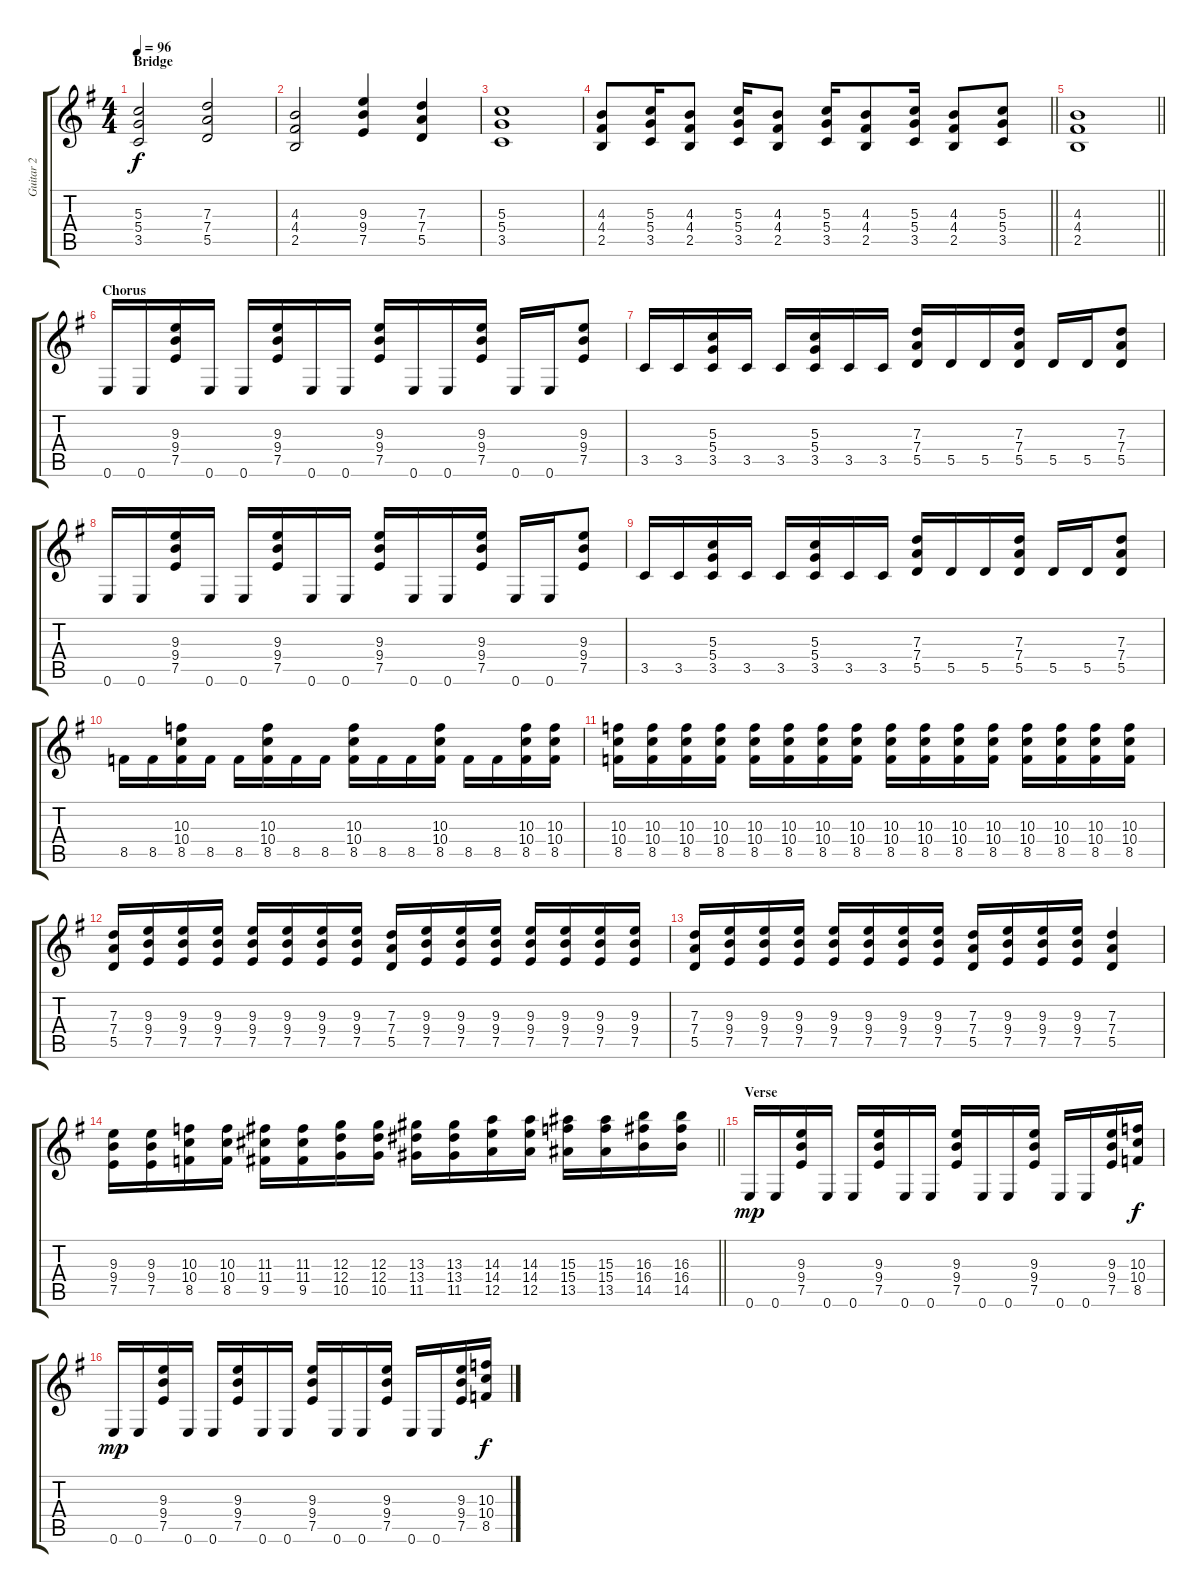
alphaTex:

\track ("Guitar 2" "Guitar 2") {instrument distortionguitar}
\staff {score tabs}
\tuning (E4 B3 G3 D3 A2 E2) {hide}
\ts (4 4)
\section ("" "Bridge")
\tempo 96
\clef g2
\ks g
(5.3 5.4 3.5).2{dy f} (7.3 7.4 5.5).2 |
(4.3 4.4 2.5).2 (9.3 9.4 7.5).4 (7.3 7.4 5.5).4 |
(5.3 5.4 3.5).1 |
\barLineRight lightlight
(4.3 4.4 2.5).8 (5.3 5.4 3.5).16 (4.3 4.4 2.5).8 (5.3 5.4 3.5).16 (4.3 4.4 2.5).8 (5.3 5.4 3.5).16 (4.3 4.4 2.5).8 (5.3 5.4 3.5).16 (4.3 4.4 2.5).8 (5.3 5.4 3.5).8 |
\barLineRight lightlight
(4.3 4.4 2.5).1 |
\section ("" "Chorus")
0.6.16 0.6.16 (9.3 9.4 7.5).16 0.6.16 0.6.16 (9.3 9.4 7.5).16 0.6.16 0.6.16 (9.3 9.4 7.5).16 0.6.16 0.6.16 (9.3 9.4 7.5).16 0.6.16 0.6.16 (9.3 9.4 7.5).8 |
3.5.16 3.5.16 (5.3 5.4 3.5).16 3.5.16 3.5.16 (5.3 5.4 3.5).16 3.5.16 3.5.16 (7.3 7.4 5.5).16 5.5.16 5.5.16 (7.3 7.4 5.5).16 5.5.16 5.5.16 (7.3 7.4 5.5).8 |
0.6.16 0.6.16 (9.3 9.4 7.5).16 0.6.16 0.6.16 (9.3 9.4 7.5).16 0.6.16 0.6.16 (9.3 9.4 7.5).16 0.6.16 0.6.16 (9.3 9.4 7.5).16 0.6.16 0.6.16 (9.3 9.4 7.5).8 |
3.5.16 3.5.16 (5.3 5.4 3.5).16 3.5.16 3.5.16 (5.3 5.4 3.5).16 3.5.16 3.5.16 (7.3 7.4 5.5).16 5.5.16 5.5.16 (7.3 7.4 5.5).16 5.5.16 5.5.16 (7.3 7.4 5.5).8 |
8.5.16 8.5.16 (10.3 10.4 8.5).16 8.5.16 8.5.16 (10.3 10.4 8.5).16 8.5.16 8.5.16 (10.3 10.4 8.5).16 8.5.16 8.5.16 (10.3 10.4 8.5).16 8.5.16 8.5.16 (10.3 10.4 8.5).16 (10.3 10.4 8.5).16 |
(10.3 10.4 8.5).16 (10.3 10.4 8.5).16 (10.3 10.4 8.5).16 (10.3 10.4 8.5).16 (10.3 10.4 8.5).16 (10.3 10.4 8.5).16 (10.3 10.4 8.5).16 (10.3 10.4 8.5).16 (10.3 10.4 8.5).16 (10.3 10.4 8.5).16 (10.3 10.4 8.5).16 (10.3 10.4 8.5).16 (10.3 10.4 8.5).16 (10.3 10.4 8.5).16 (10.3 10.4 8.5).16 (10.3 10.4 8.5).16 |
(7.3 7.4 5.5).16 (9.3 9.4 7.5).16 (9.3 9.4 7.5).16 (9.3 9.4 7.5).16 (9.3 9.4 7.5).16 (9.3 9.4 7.5).16 (9.3 9.4 7.5).16 (9.3 9.4 7.5).16 (7.3 7.4 5.5).16 (9.3 9.4 7.5).16 (9.3 9.4 7.5).16 (9.3 9.4 7.5).16 (9.3 9.4 7.5).16 (9.3 9.4 7.5).16 (9.3 9.4 7.5).16 (9.3 9.4 7.5).16 |
(7.3 7.4 5.5).16 (9.3 9.4 7.5).16 (9.3 9.4 7.5).16 (9.3 9.4 7.5).16 (9.3 9.4 7.5).16 (9.3 9.4 7.5).16 (9.3 9.4 7.5).16 (9.3 9.4 7.5).16 (7.3 7.4 5.5).16 (9.3 9.4 7.5).16 (9.3 9.4 7.5).16 (9.3 9.4 7.5).16 (7.3 7.4 5.5).4 |
\barLineRight lightlight
(9.3 9.4 7.5).16 (9.3 9.4 7.5).16 (10.3 10.4 8.5).16 (10.3 10.4 8.5).16 (11.3 11.4 9.5).16 (11.3 11.4 9.5).16 (12.3 12.4 10.5).16 (12.3 12.4 10.5).16 (13.3 13.4 11.5).16 (13.3 13.4 11.5).16 (14.3 14.4 12.5).16 (14.3 14.4 12.5).16 (15.3 15.4 13.5).16 (15.3 15.4 13.5).16 (16.3 16.4 14.5).16 (16.3 16.4 14.5).16 |
\section ("" "Verse")
0.6.16{dy mp} 0.6.16 (9.3 9.4 7.5).16 0.6.16 0.6.16 (9.3 9.4 7.5).16 0.6.16 0.6.16 (9.3 9.4 7.5).16 0.6.16 0.6.16 (9.3 9.4 7.5).16 0.6.16 0.6.16 (9.3 9.4 7.5).16 (10.3 10.4 8.5).16{dy f} |
0.6.16{dy mp} 0.6.16 (9.3 9.4 7.5).16 0.6.16 0.6.16 (9.3 9.4 7.5).16 0.6.16 0.6.16 (9.3 9.4 7.5).16 0.6.16 0.6.16 (9.3 9.4 7.5).16 0.6.16 0.6.16 (9.3 9.4 7.5).16 (10.3 10.4 8.5).16{dy f}
